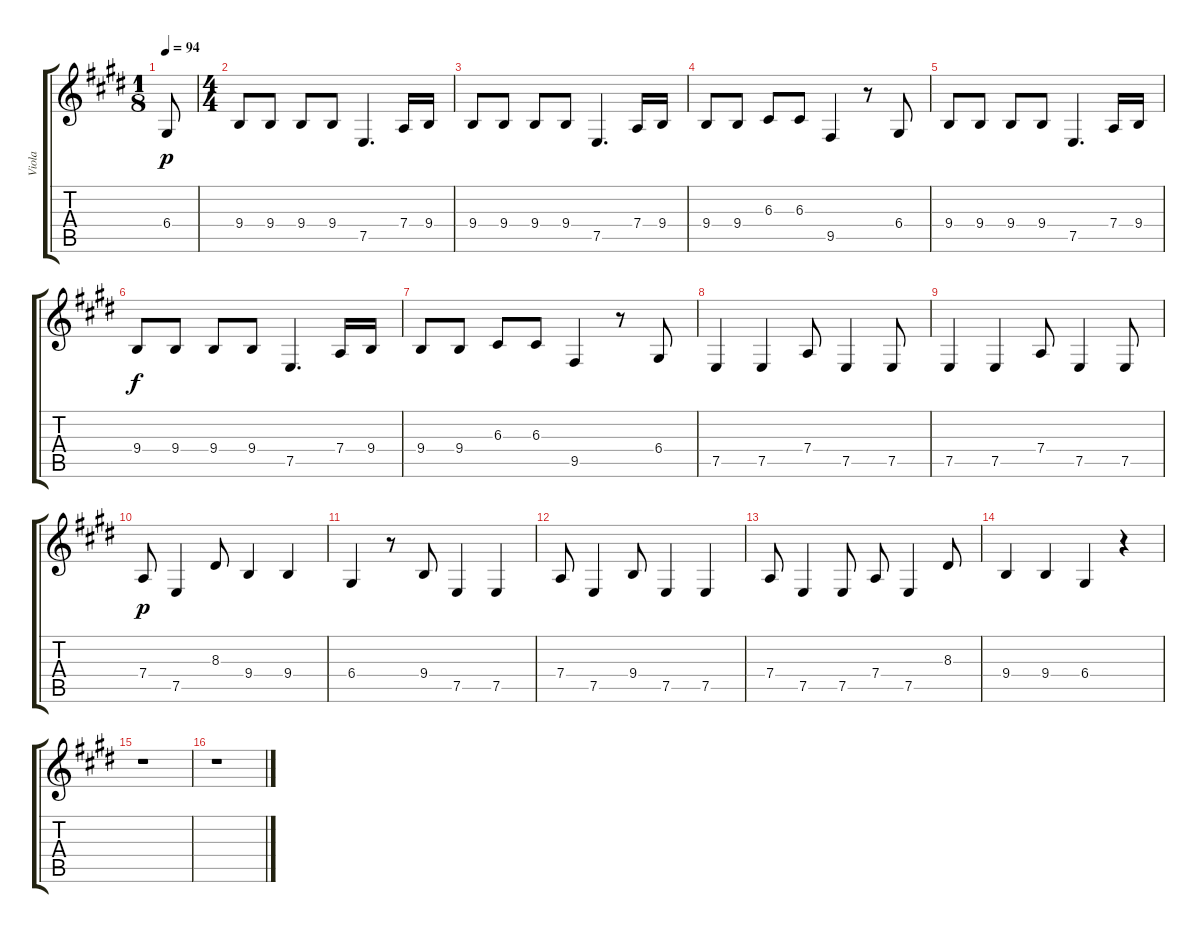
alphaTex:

\track ("Viola" "Viola") {instrument viola}
\staff {score tabs}
\tuning (E4 B3 G3 D3 A2 E2) {hide}
\ts (1 8)
\tempo 94
\clef g2
\ks e
6.4.8{dy p instrument viola} |
\ts (4 4)
\ks c#minor
9.4.8 9.4.8 9.4.8 9.4.8 7.5.4{d} 7.4.16 9.4.16 |
9.4.8 9.4.8 9.4.8 9.4.8 7.5.4{d} 7.4.16 9.4.16 |
9.4.8 9.4.8 6.3.8 6.3.8 9.5.4 r.8 6.4.8 |
9.4.8 9.4.8 9.4.8 9.4.8 7.5.4{d} 7.4.16 9.4.16 |
\ks e
9.4.8{dy f} 9.4.8 9.4.8 9.4.8 7.5.4{d} 7.4.16 9.4.16 |
\ks c#minor
9.4.8 9.4.8 6.3.8 6.3.8 9.5.4 r.8 6.4.8 |
7.5.4 7.5.4 7.4.8 7.5.4 7.5.8 |
7.5.4 7.5.4 7.4.8 7.5.4 7.5.8 |
\ks e
7.4.8{dy p} 7.5.4 8.3.8 9.4.4 9.4.4 |
\ks c#minor
6.4.4 r.8 9.4.8 7.5.4 7.5.4 |
7.4.8 7.5.4 9.4.8 7.5.4 7.5.4 |
7.4.8 7.5.4 7.5.8 7.4.8 7.5.4 8.3.8 |
\ks e
9.4.4 9.4.4 6.4.4 r.4 |
\ks c#minor
r.1 |
r.1
